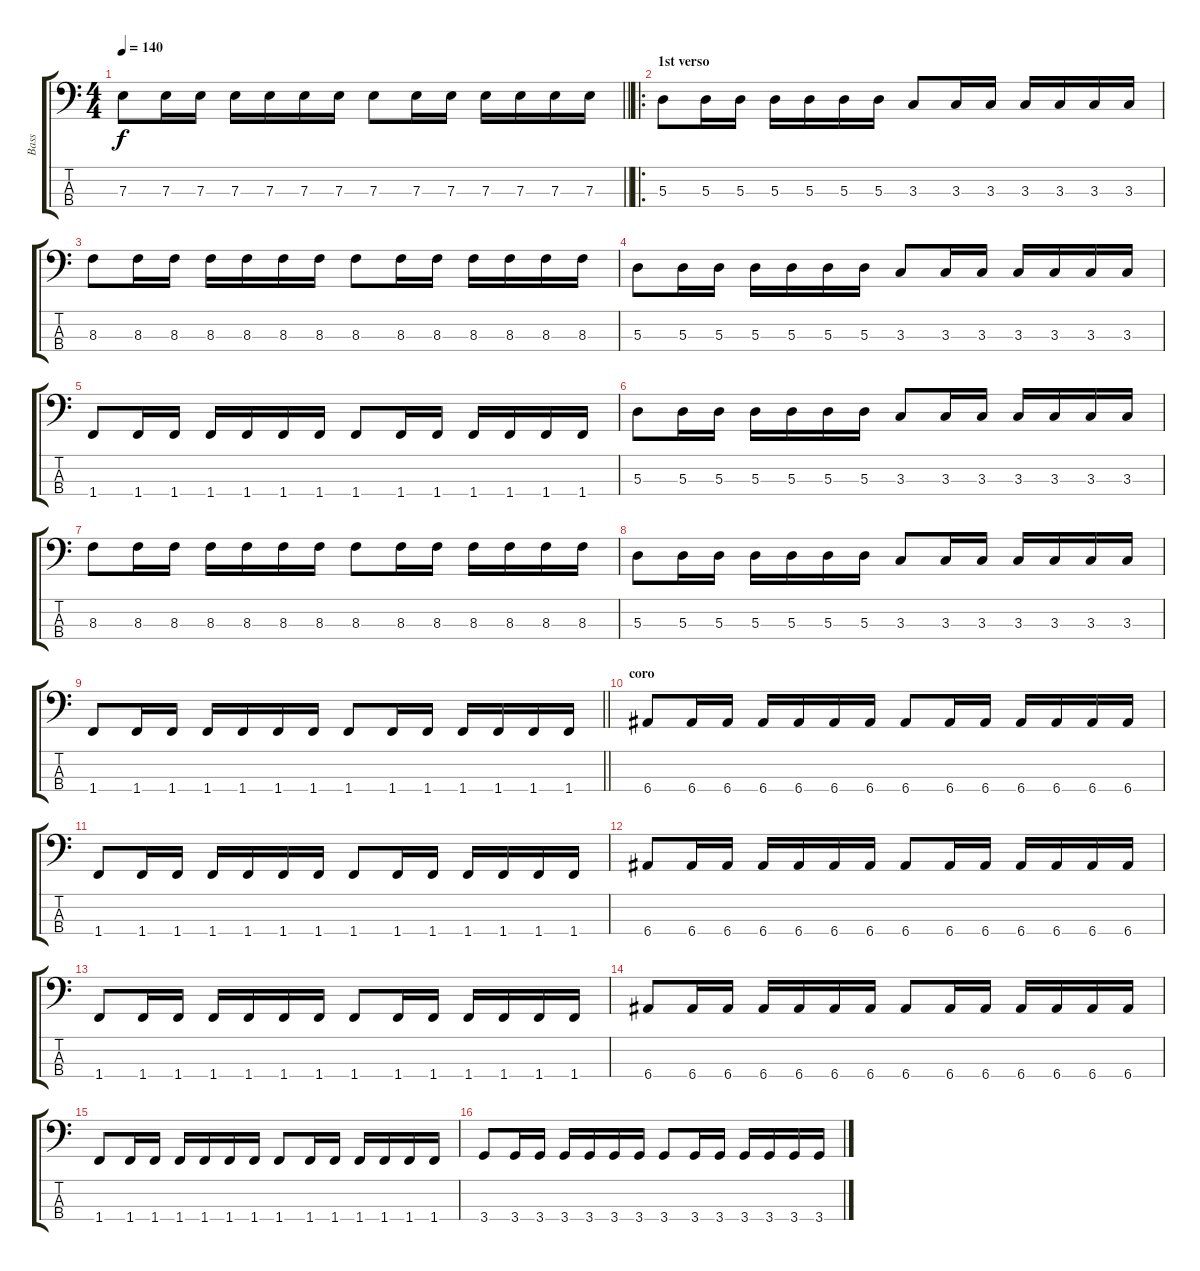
\track ("Bass" "Bass") {instrument electricbassfinger}
\staff {score tabs}
\tuning (G2 D2 A1 E1) {hide}
\ts (4 4)
\tempo 140
\clef f4
\barLineRight lightlight
\ks c
7.3.8{dy f} 7.3.16 7.3.16 7.3.16 7.3.16 7.3.16 7.3.16 7.3.8 7.3.16 7.3.16 7.3.16 7.3.16 7.3.16 7.3.16 |
\ro
\section ("" "1st verso")
5.3.8 5.3.16 5.3.16 5.3.16 5.3.16 5.3.16 5.3.16 3.3.8 3.3.16 3.3.16 3.3.16 3.3.16 3.3.16 3.3.16 |
8.3.8 8.3.16 8.3.16 8.3.16 8.3.16 8.3.16 8.3.16 8.3.8 8.3.16 8.3.16 8.3.16 8.3.16 8.3.16 8.3.16 |
5.3.8 5.3.16 5.3.16 5.3.16 5.3.16 5.3.16 5.3.16 3.3.8 3.3.16 3.3.16 3.3.16 3.3.16 3.3.16 3.3.16 |
1.4.8 1.4.16 1.4.16 1.4.16 1.4.16 1.4.16 1.4.16 1.4.8 1.4.16 1.4.16 1.4.16 1.4.16 1.4.16 1.4.16 |
5.3.8 5.3.16 5.3.16 5.3.16 5.3.16 5.3.16 5.3.16 3.3.8 3.3.16 3.3.16 3.3.16 3.3.16 3.3.16 3.3.16 |
8.3.8 8.3.16 8.3.16 8.3.16 8.3.16 8.3.16 8.3.16 8.3.8 8.3.16 8.3.16 8.3.16 8.3.16 8.3.16 8.3.16 |
5.3.8 5.3.16 5.3.16 5.3.16 5.3.16 5.3.16 5.3.16 3.3.8 3.3.16 3.3.16 3.3.16 3.3.16 3.3.16 3.3.16 |
\barLineRight lightlight
1.4.8 1.4.16 1.4.16 1.4.16 1.4.16 1.4.16 1.4.16 1.4.8 1.4.16 1.4.16 1.4.16 1.4.16 1.4.16 1.4.16 |
\section ("" "coro")
6.4.8 6.4.16 6.4.16 6.4.16 6.4.16 6.4.16 6.4.16 6.4.8 6.4.16 6.4.16 6.4.16 6.4.16 6.4.16 6.4.16 |
1.4.8 1.4.16 1.4.16 1.4.16 1.4.16 1.4.16 1.4.16 1.4.8 1.4.16 1.4.16 1.4.16 1.4.16 1.4.16 1.4.16 |
6.4.8 6.4.16 6.4.16 6.4.16 6.4.16 6.4.16 6.4.16 6.4.8 6.4.16 6.4.16 6.4.16 6.4.16 6.4.16 6.4.16 |
1.4.8 1.4.16 1.4.16 1.4.16 1.4.16 1.4.16 1.4.16 1.4.8 1.4.16 1.4.16 1.4.16 1.4.16 1.4.16 1.4.16 |
6.4.8 6.4.16 6.4.16 6.4.16 6.4.16 6.4.16 6.4.16 6.4.8 6.4.16 6.4.16 6.4.16 6.4.16 6.4.16 6.4.16 |
1.4.8 1.4.16 1.4.16 1.4.16 1.4.16 1.4.16 1.4.16 1.4.8 1.4.16 1.4.16 1.4.16 1.4.16 1.4.16 1.4.16 |
3.4.8 3.4.16 3.4.16 3.4.16 3.4.16 3.4.16 3.4.16 3.4.8 3.4.16 3.4.16 3.4.16 3.4.16 3.4.16 3.4.16
